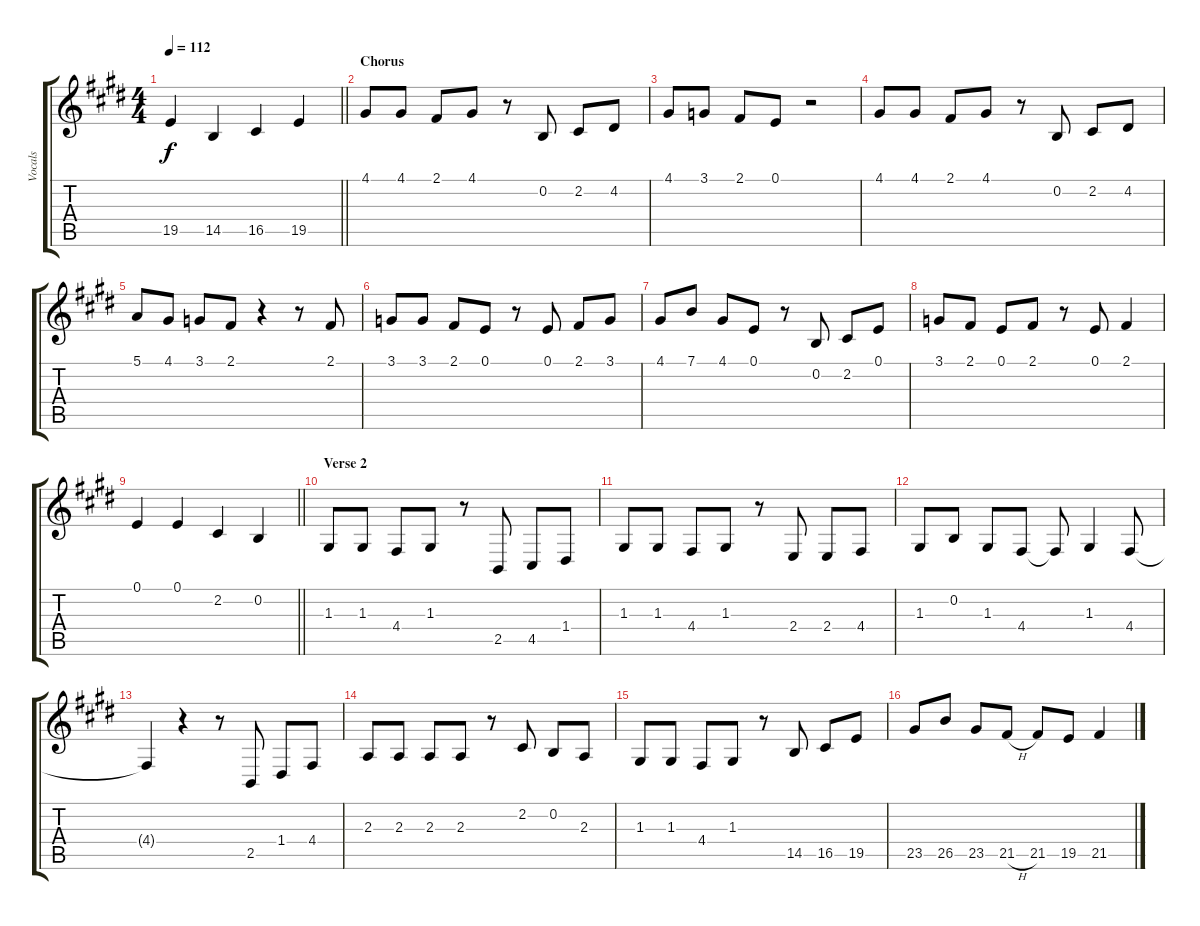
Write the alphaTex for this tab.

\track ("Vocals" "Vocals") {instrument choiraahs}
\staff {score tabs}
\tuning (E4 B3 G3 D3 A2 E2) {hide}
\ts (4 4)
\tempo 112
\clef g2
\barLineRight lightlight
\ks e
19.5.4{dy f} 14.5.4 16.5.4 19.5.4 |
\section ("" "Chorus")
4.1.8 4.1.8 2.1.8 4.1.8 r.8 0.2.8 2.2.8 4.2.8 |
4.1.8 3.1.8 2.1.8 0.1.8 r.2 |
4.1.8 4.1.8 2.1.8 4.1.8 r.8 0.2.8 2.2.8 4.2.8 |
5.1.8 4.1.8 3.1.8 2.1.8 r.4 r.8 2.1.8 |
3.1.8 3.1.8 2.1.8 0.1.8 r.8 0.1.8 2.1.8 3.1.8 |
4.1.8 7.1.8 4.1.8 0.1.8 r.8 0.2.8 2.2.8 0.1.8 |
3.1.8 2.1.8 0.1.8 2.1.8 r.8 0.1.8 2.1.4 |
\barLineRight lightlight
0.1.4 0.1.4 2.2.4 0.2.4 |
\section ("" "Verse 2")
1.3.8 1.3.8 4.4.8 1.3.8 r.8 2.5.8 4.5.8 1.4.8 |
1.3.8 1.3.8 4.4.8 1.3.8 r.8 2.4.8 2.4.8 4.4.8 |
1.3.8 0.2.8 1.3.8 4.4.8 4.4{t}.8 1.3.4 4.4.8 |
4.4{t}.4 r.4 r.8 2.5.8 1.4.8 4.4.8 |
2.3.8 2.3.8 2.3.8 2.3.8 r.8 2.2.8 0.2.8 2.3.8 |
1.3.8 1.3.8 4.4.8 1.3.8 r.8 14.5.8 16.5.8 19.5.8 |
23.5.8 26.5.8 23.5.8 21.5{h}.8 21.5.8 19.5.8 21.5.4
